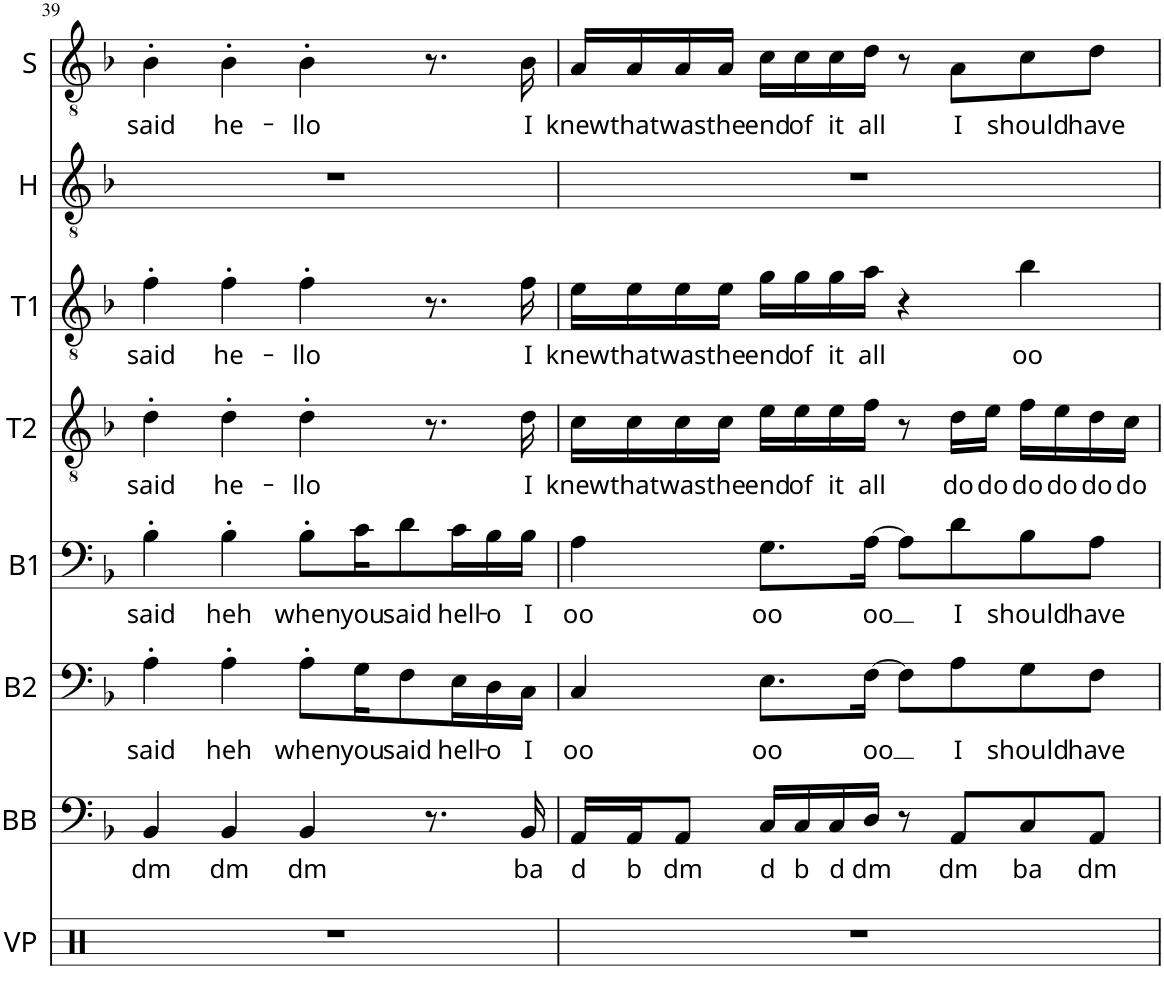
**kern	**kern	**text	**kern	**text	**kern	**text	**kern	**text	**kern	**text	**kern	**kern	**text
*part8	*part7	*part7	*part6	*part6	*part5	*part5	*part4	*part4	*part3	*part3	*part2	*part1	*part1
*staff8	*staff7	*staff7	*staff6	*staff6	*staff5	*staff5	*staff4	*staff4	*staff3	*staff3	*staff2	*staff1	*staff1
*I"Vocal Percussion	*I"Bass	*	*I"Baritone 2	*	*I"Baritone 1	*	*I"Tenor 2	*	*I"Tenor 1	*	*I"Harmony	*I"Solo	*
*I'VP	*	*	*I'B2	*	*I'B1	*	*I'T2	*	*I'T1	*	*I'H	*I'S	*
!!LO:PB:g=z
*clefX	*clefF4	*	*clefF4	*	*clefF4	*	*clefGv2	*	*clefGv2	*	*clefGv2	*clefGv2	*
*k[]	*k[b-]	*	*k[b-]	*	*k[b-]	*	*k[b-]	*	*k[b-]	*	*k[b-]	*k[b-]	*
*M4/4	*M4/4	*	*M4/4	*	*M4/4	*	*M4/4	*	*M4/4	*	*M4/4	*M4/4	*
=39	=39	=39	=39	=39	=39	=39	=39	=39	=39	=39	=39	=39	=39
!	!	!LO:LY:b	!	!LO:LY:b	!	!LO:LY:b	!	!LO:LY:b	!	!LO:LY:b	!	!	!LO:LY:b
1r	4BB-/	dm	4A'\	said	4B-'\	said	4d'\	said	4f'\	said	1r	4B-'\	said
!	!	!LO:LY:b	!	!LO:LY:b	!	!LO:LY:b	!	!LO:LY:b	!	!LO:LY:b	!	!	!LO:LY:b
.	4BB-/	dm	4A'\	heh	4B-'\	heh	4d'\	he-	4f'\	he-	.	4B-'\	he-
!	!	!LO:LY:b	!	!LO:LY:b	!	!LO:LY:b	!	!LO:LY:b	!	!LO:LY:b	!	!	!LO:LY:b
.	4BB-/	dm	8A'\L	when	8B-'\L	when	4d'\	-llo	4f'\	-llo	.	4B-'\	-llo
!	!	!	!	!LO:LY:b	!	!LO:LY:b	!	!	!	!	!	!	!
.	.	.	16G\K	you	16c\K	you	.	.	.	.	.	.	.
!	!	!	!	!LO:LY:b	!	!LO:LY:b	!	!	!	!	!	!	!
.	.	.	8F\	said	8d\	said	.	.	.	.	.	.	.
.	8.r	.	.	.	.	.	8.r	.	8.r	.	.	8.r	.
!	!	!	!	!LO:LY:b	!	!LO:LY:b	!	!	!	!	!	!	!
.	.	.	16E\L	hell-	16c\L	hell-	.	.	.	.	.	.	.
!	!	!	!	!LO:LY:b	!	!LO:LY:b	!	!	!	!	!	!	!
.	.	.	16D\	-o	16B-\	-o	.	.	.	.	.	.	.
!	!	!LO:LY:b	!	!LO:LY:b	!	!LO:LY:b	!	!LO:LY:b	!	!LO:LY:b	!	!	!LO:LY:b
.	16BB-/	ba	16C\JJ	I	16B-\JJ	I	16d\	I	16f\	I	.	16B-\	I
=40	=40	=40	=40	=40	=40	=40	=40	=40	=40	=40	=40	=40	=40
!	!	!LO:LY:b	!	!LO:LY:b	!	!LO:LY:b	!	!LO:LY:b	!	!LO:LY:b	!	!	!LO:LY:b
1r	16AA/LL	d	4C/	oo	4A\	oo	16c\LL	knew	16e\LL	knew	1r	16A/LL	knew
!	!	!LO:LY:b	!	!	!	!	!	!LO:LY:b	!	!LO:LY:b	!	!	!LO:LY:b
.	16AA/J	b	.	.	.	.	16c\	that	16e\	that	.	16A/	that
!	!	!LO:LY:b	!	!	!	!	!	!LO:LY:b	!	!LO:LY:b	!	!	!LO:LY:b
.	8AA/J	dm	.	.	.	.	16c\	was	16e\	was	.	16A/	was
!	!	!	!	!	!	!	!	!LO:LY:b	!	!LO:LY:b	!	!	!LO:LY:b
.	.	.	.	.	.	.	16c\JJ	the	16e\JJ	the	.	16A/JJ	the
!	!	!LO:LY:b	!	!LO:LY:b	!	!LO:LY:b	!	!LO:LY:b	!	!LO:LY:b	!	!	!LO:LY:b
.	16C/LL	d	8.E\L	oo	8.G\L	oo	16e\LL	end	16g\LL	end	.	16c\LL	end
!	!	!LO:LY:b	!	!	!	!	!	!LO:LY:b	!	!LO:LY:b	!	!	!LO:LY:b
.	16C/	b	.	.	.	.	16e\	of	16g\	of	.	16c\	of
!	!	!LO:LY:b	!	!	!	!	!	!LO:LY:b	!	!LO:LY:b	!	!	!LO:LY:b
.	16C/	d	.	.	.	.	16e\	it	16g\	it	.	16c\	it
!	!	!LO:LY:b	!	!LO:LY:b	!	!LO:LY:b	!	!LO:LY:b	!	!LO:LY:b	!	!	!LO:LY:b
.	16D/JJ	dm	[16F\Jk	oo	[16A\Jk	oo	16f\JJ	all	16a\JJ	all	.	16d\JJ	all
.	8r	.	8F\L]	.	8A\L]	.	8r	.	4r	.	.	8r	.
!	!	!LO:LY:b	!	!LO:LY:b	!	!LO:LY:b	!	!LO:LY:b	!	!	!	!	!LO:LY:b
.	8AA/L	dm	8A\	I	8d\	I	16d\LL	do	.	.	.	8A\L	I
!	!	!	!	!	!	!	!	!LO:LY:b	!	!	!	!	!
.	.	.	.	.	.	.	16e\JJ	do	.	.	.	.	.
!	!	!LO:LY:b	!	!LO:LY:b	!	!LO:LY:b	!	!LO:LY:b	!	!LO:LY:b	!	!	!LO:LY:b
.	8C/	ba	8G\	should	8B-\	should	16f\LL	do	4b-\	oo	.	8c\	should
!	!	!	!	!	!	!	!	!LO:LY:b	!	!	!	!	!
.	.	.	.	.	.	.	16e\	do	.	.	.	.	.
!	!	!LO:LY:b	!	!LO:LY:b	!	!LO:LY:b	!	!LO:LY:b	!	!	!	!	!LO:LY:b
.	8AA/J	dm	8F\J	have	8A\J	have	16d\	do	.	.	.	8d\J	have
!	!	!	!	!	!	!	!	!LO:LY:b	!	!	!	!	!
.	.	.	.	.	.	.	16c\JJ	do	.	.	.	.	.
=	=	=	=	=	=	=	=	=	=	=	=	=	=
*-	*-	*-	*-	*-	*-	*-	*-	*-	*-	*-	*-	*-	*-
